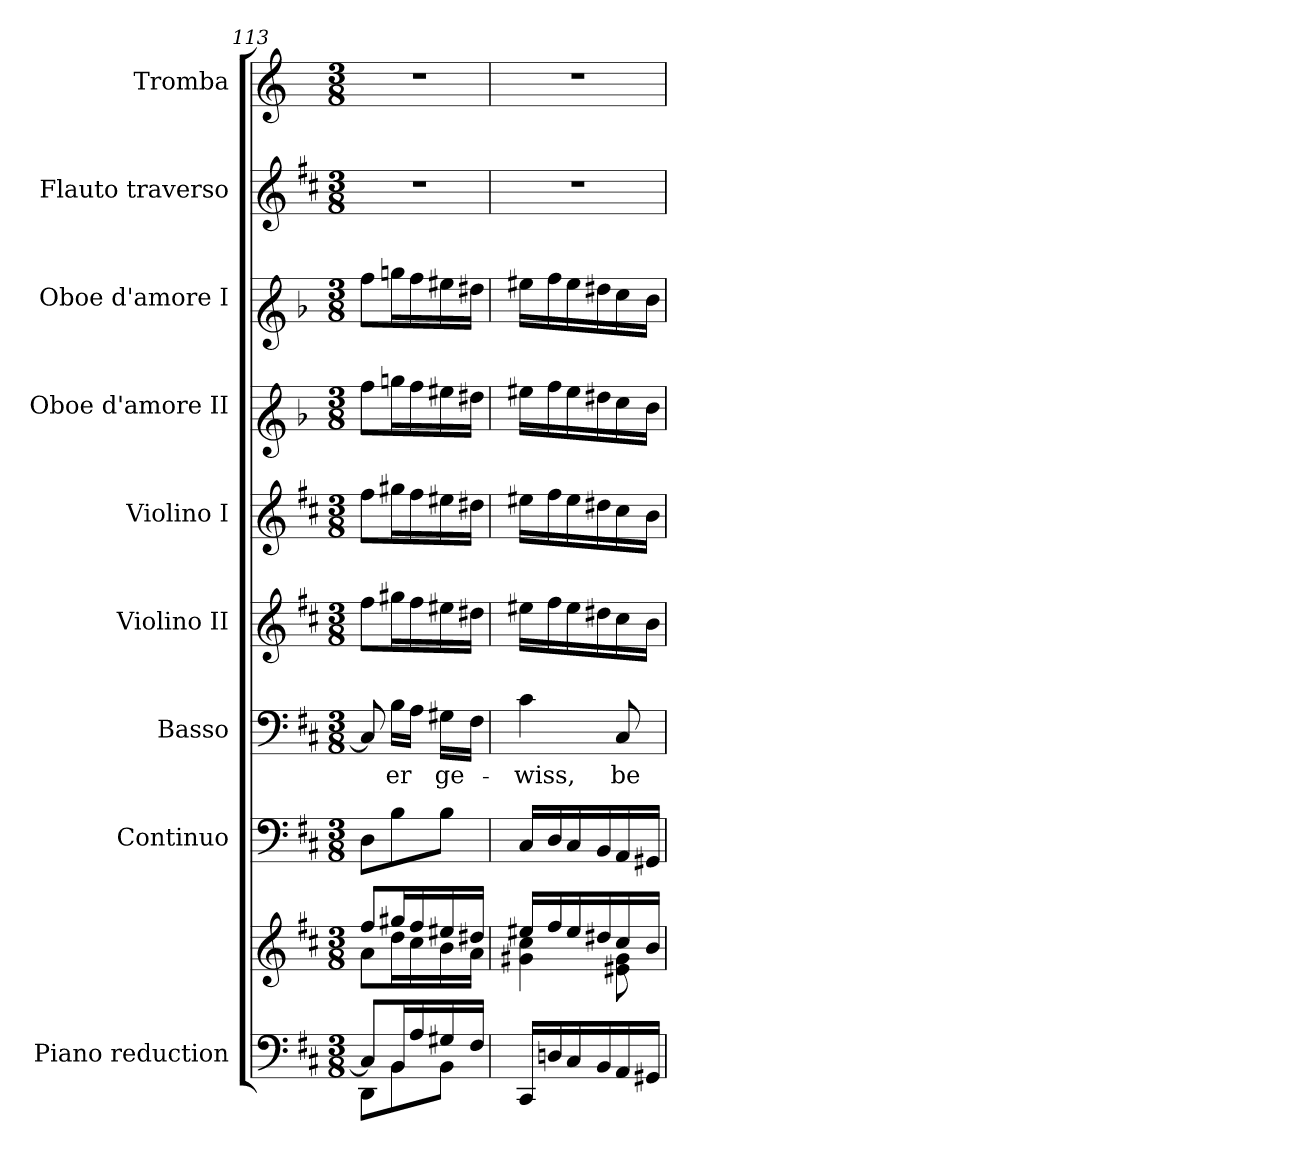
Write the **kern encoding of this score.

**kern	**kern	**kern	**kern	**text	**kern	**kern	**kern	**kern	**kern	**kern
*part9	*part9	*part8	*part7	*part7	*part6	*part5	*part4	*part3	*part2	*part1
*staff10	*staff9	*staff8	*staff7	*staff7	*staff6	*staff5	*staff4	*staff3	*staff2	*staff1
*I"Piano reduction	*	*I"Continuo	*I"Basso	*	*I"Violino II	*I"Violino I	*I"Oboe d'amore II	*I"Oboe d'amore I	*I"Flauto traverso	*I"Tromba
*I'Pno	*	*	*	*	*I'Vln	*I'Vln	*	*	*I'Fl	*
*clefF4	*clefG2	*clefF4	*clefF4	*	*clefG2	*clefG2	*clefG1	*clefG1	*clefG2	*clefG2
*	*	*	*	*	*	*	*ITrd2c3	*ITrd2c3	*	*ITrd-1c-2
*k[f#c#]	*k[f#c#]	*k[f#c#]	*k[f#c#]	*	*k[f#c#]	*k[f#c#]	*k[f#c#]	*k[f#c#]	*k[f#c#]	*k[f#c#]
*M3/8	*M3/8	*M3/8	*M3/8	*	*M3/8	*M3/8	*M3/8	*M3/8	*M3/8	*M3/8
=113	=113	=113	=113	=113	=113	=113	=113	=113	=113	=113
*^	*^	*	*	*	*	*	*	*	*	*
8C#/L]	8DD\L	8ff#/L	8a\L	8D\L	8C#/]	.	8ff#\L	8ff#\L	8ff#\L	8ff#\L	4.r	4.r
!	!	!	!	!	!	!LO:LY:b	!	!	!	!	!	!
16BB/L	8BB\	16gg#X/L	16dd\L	8B\	16B\LL	er	16gg#X\L	16gg#X\L	16gg#X\L	16gg#X\L	.	.
16A/	.	16ff#/	16cc#\	.	16A\JJ	.	16ff#\	16ff#\	16ff#\	16ff#\	.	.
!	!	!	!	!	!	!LO:LY:b	!	!	!	!	!	!
16G#X/	8BB\J	16ee#X/	16b\	8B\J	16G#X\LL	ge-	16ee#X\	16ee#X\	16ee#X\	16ee#X\	.	.
16F#/JJ	.	16dd#X/JJ	16a\JJ	.	16F#\JJ	.	16dd#X\JJ	16dd#X\JJ	16dd#X\JJ	16dd#X\JJ	.	.
*v	*v	*	*	*	*	*	*	*	*	*	*	*
!!LO:PB:g=z
=114	=114	=114	=114	=114	=114	=114	=114	=114	=114	=114	=114
!	!	!	!	!	!LO:LY:b	!	!	!	!	!	!
16CC#/LL	16ee#X/LL	4g#X\ 4cc#\	16C#/LL	4c#\	-wiss,	16ee#X\LL	16ee#X\LL	16ee#X\LL	16ee#X\LL	4.r	4.r
16Dn/	16ff#/	.	16D/	.	.	16ff#\	16ff#\	16ff#\	16ff#\	.	.
16C#/	16ee#/	.	16C#/	.	.	16ee#\	16ee#\	16ee#\	16ee#\	.	.
16BB/	16dd#i/	.	16BB/	.	.	16dd#X\	16dd#X\	16dd#X\	16dd#X\	.	.
!	!	!	!	!	!LO:LY:b	!	!	!	!	!	!
16AA/	16cc#/	8e#X\ 8g#\	16AA/	8C#/	be-	16cc#\	16cc#\	16cc#\	16cc#\	.	.
16GG#X/JJ	16b/JJ	.	16GG#X/JJ	.	.	16b\JJ	16b\JJ	16b\JJ	16b\JJ	.	.
*	*v	*v	*	*	*	*	*	*	*	*	*
=	=	=	=	=	=	=	=	=	=	=
*-	*-	*-	*-	*-	*-	*-	*-	*-	*-	*-
